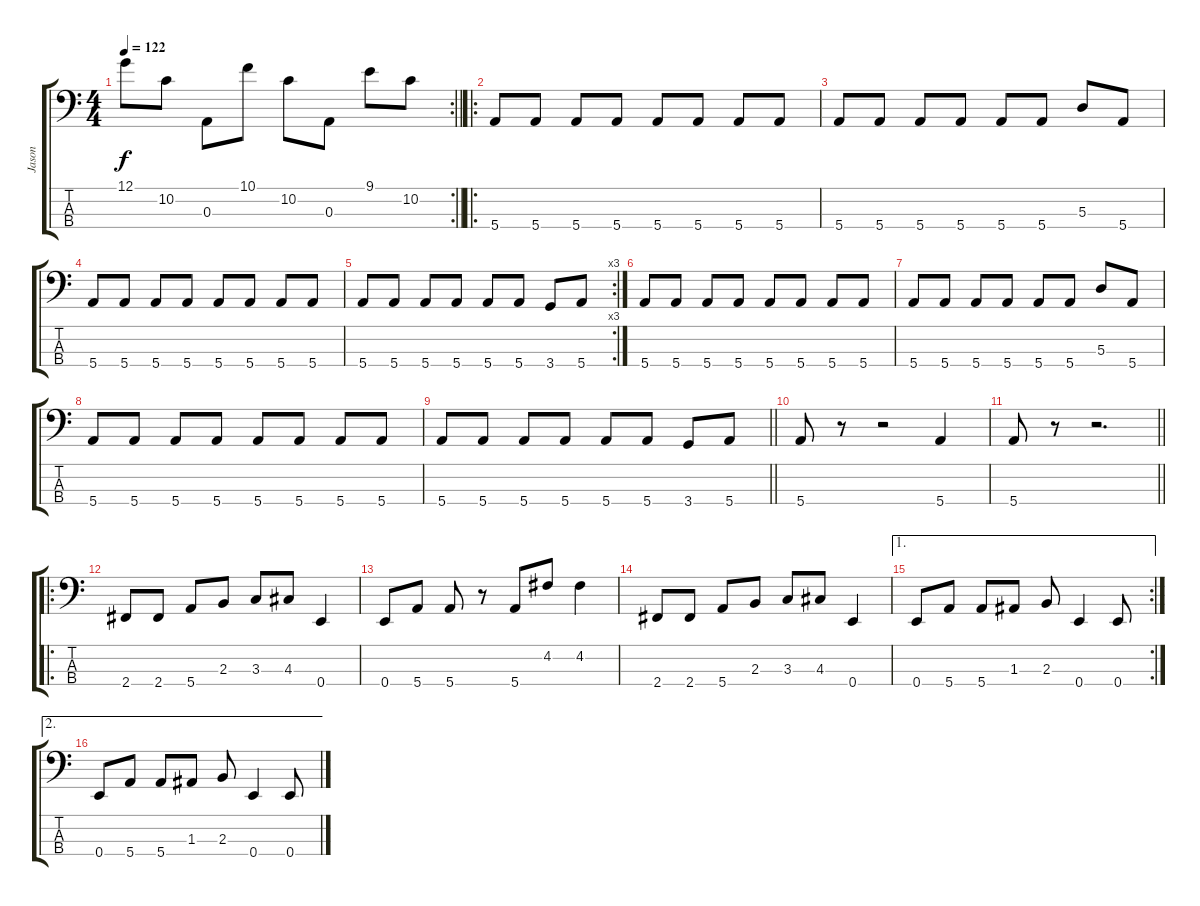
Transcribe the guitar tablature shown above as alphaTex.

\track ("Jason" "Jason") {instrument electricbassfinger}
\staff {score tabs}
\tuning (G2 D2 A1 E1) {hide}
\rc 2
\ts (4 4)
\tempo 122
\clef f4
\barLineRight lightlight
\ks aminor
12.1.8{dy f} 10.2.8 0.3.8 10.1.8 10.2.8 0.3.8 9.1.8 10.2.8 |
\ro
5.4.8 5.4.8 5.4.8 5.4.8 5.4.8 5.4.8 5.4.8 5.4.8 |
5.4.8 5.4.8 5.4.8 5.4.8 5.4.8 5.4.8 5.3.8 5.4.8 |
5.4.8 5.4.8 5.4.8 5.4.8 5.4.8 5.4.8 5.4.8 5.4.8 |
\rc 3
5.4.8 5.4.8 5.4.8 5.4.8 5.4.8 5.4.8 3.4.8 5.4.8 |
5.4.8 5.4.8 5.4.8 5.4.8 5.4.8 5.4.8 5.4.8 5.4.8 |
5.4.8 5.4.8 5.4.8 5.4.8 5.4.8 5.4.8 5.3.8 5.4.8 |
5.4.8 5.4.8 5.4.8 5.4.8 5.4.8 5.4.8 5.4.8 5.4.8 |
\barLineRight lightlight
5.4.8 5.4.8 5.4.8 5.4.8 5.4.8 5.4.8 3.4.8 5.4.8 |
5.4.8 r.8 r.2 5.4.4 |
\barLineRight lightlight
5.4.8 r.8 r.2{d} |
\ro
2.4.8 2.4.8 5.4.8 2.3.8 3.3.8 4.3.8 0.4.4 |
0.4.8 5.4.8 5.4.8 r.8 5.4.8 4.2.8 4.2.4 |
2.4.8 2.4.8 5.4.8 2.3.8 3.3.8 4.3.8 0.4.4 |
\ae 1
\rc 2
0.4.8 5.4.8 5.4.8 1.3.8 2.3.8 0.4.4 0.4.8 |
\ae 2
0.4.8 5.4.8 5.4.8 1.3.8 2.3.8 0.4.4 0.4.8
